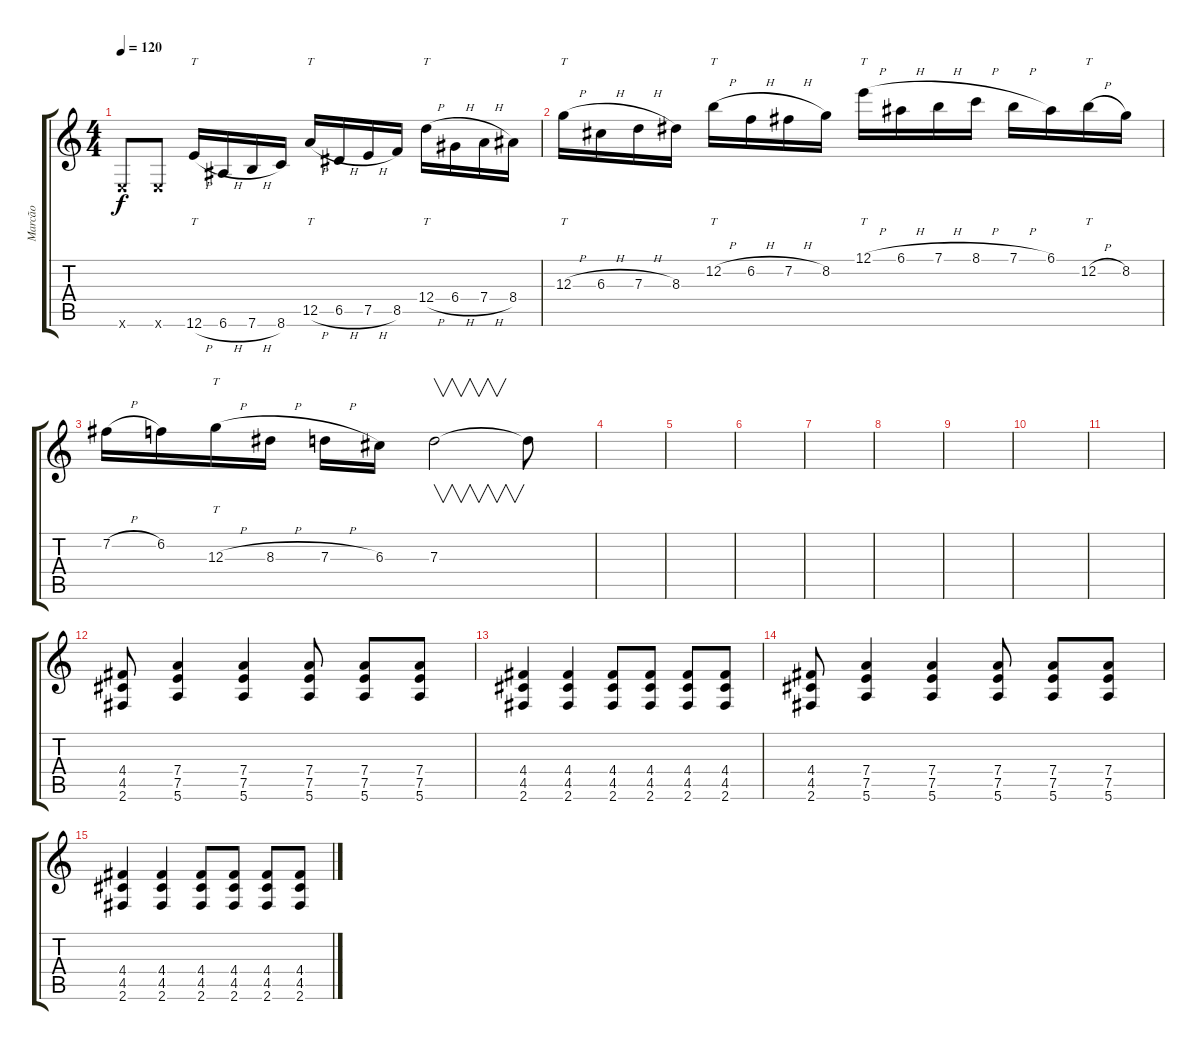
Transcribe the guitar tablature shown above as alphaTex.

\track ("Marcão" "Marcão") {instrument overdrivenguitar}
\staff {score tabs}
\tuning (E4 B3 G3 D3 A2 E2) {hide}
\ts (4 4)
\tempo 120
\clef g2
\ks c
0.6{x}.8{dy f} 0.6{x}.8 12.6{h}.16{tt} 6.6{h}.16 7.6{h}.16 8.6.16 12.5{h}.16{tt} 6.5{h}.16 7.5{h}.16 8.5.16 12.4{h}.16{tt} 6.4{h}.16 7.4{h}.16 8.4.16 |
12.3{h}.16{tt} 6.3{h}.16 7.3{h}.16 8.3.16 12.2{h}.16{tt} 6.2{h}.16 7.2{h}.16 8.2.16 12.1{h}.16{tt} 6.1{h}.16 7.1{h}.16 8.1{h}.16 7.1{h}.16 6.1.16 12.2{h}.16{tt} 8.2.16 |
7.2{h}.16 6.2.16 12.3{h}.16{tt} 8.3{h}.16 7.3{h}.16 6.3.16 7.3.2{v} 7.3{t}.8 |
|
|
|
|
|
|
|
|
(4.4 4.5 2.6).8 (7.4 7.5 5.6).4 (7.4 7.5 5.6).4 (7.4 7.5 5.6).8 (7.4 7.5 5.6).8 (7.4 7.5 5.6).8 |
(4.4 4.5 2.6).4 (4.4 4.5 2.6).4 (4.4 4.5 2.6).8 (4.4 4.5 2.6).8 (4.4 4.5 2.6).8 (4.4 4.5 2.6).8 |
(4.4 4.5 2.6).8 (7.4 7.5 5.6).4 (7.4 7.5 5.6).4 (7.4 7.5 5.6).8 (7.4 7.5 5.6).8 (7.4 7.5 5.6).8 |
(4.4 4.5 2.6).4 (4.4 4.5 2.6).4 (4.4 4.5 2.6).8 (4.4 4.5 2.6).8 (4.4 4.5 2.6).8 (4.4 4.5 2.6).8
